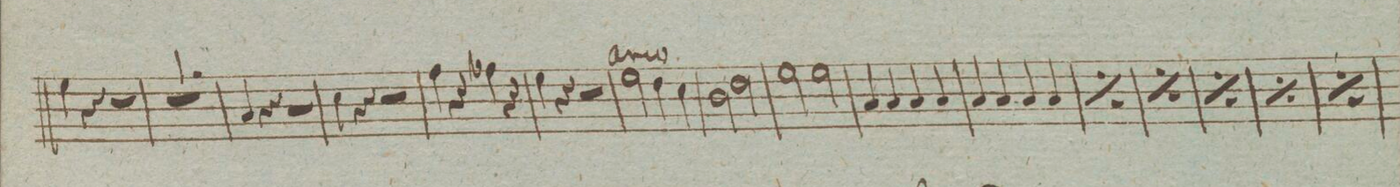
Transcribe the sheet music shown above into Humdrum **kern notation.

**kern	**dynam
*I"Baſso.	*
*clefF4	*
*k[]	*
*met(c|)	*
*M2/2	*
4GG\	.
4r	.
2r	.
=48	=48
1r	.
=49	=49
4CC/	.
4r	.
2r	.
=50	=50
4EE\	.
4r	.
2r	.
=51	=51
4AA\	.
4r	.
4AA-X\	.
4r	.
=52	=52
4GG\	.
4r	.
2r	.
=53	=53
2GG\	.
4FF\	.
4EE\	.
=54	=54
2DD\	.
2FF\	.
=55	=55
2GG\	.
2GG\	.
=56	=56
4CC/	.
4CC/	.
4CC/	.
4CC/	.
=57	=57
4CC/	.
4CC/	.
4CC/	.
4CC/	.
=58	=58
*rep	*
4CC/	.
4CC/	.
4CC/	.
4CC/	.
*Xrep	*
=59	=59
*rep	*
4CC/	.
4CC/	.
4CC/	.
4CC/	.
*Xrep	*
=60	=60
*rep	*
4CC/	.
4CC/	.
4CC/	.
4CC/	.
*Xrep	*
=61	=61
*rep	*
4CC/	.
4CC/	.
4CC/	.
4CC/	.
*Xrep	*
=62	=62
*rep	*
4CC/	.
4CC/	.
4CC/	.
4CC/	.
*Xrep	*
=63	=63
*-	*-
